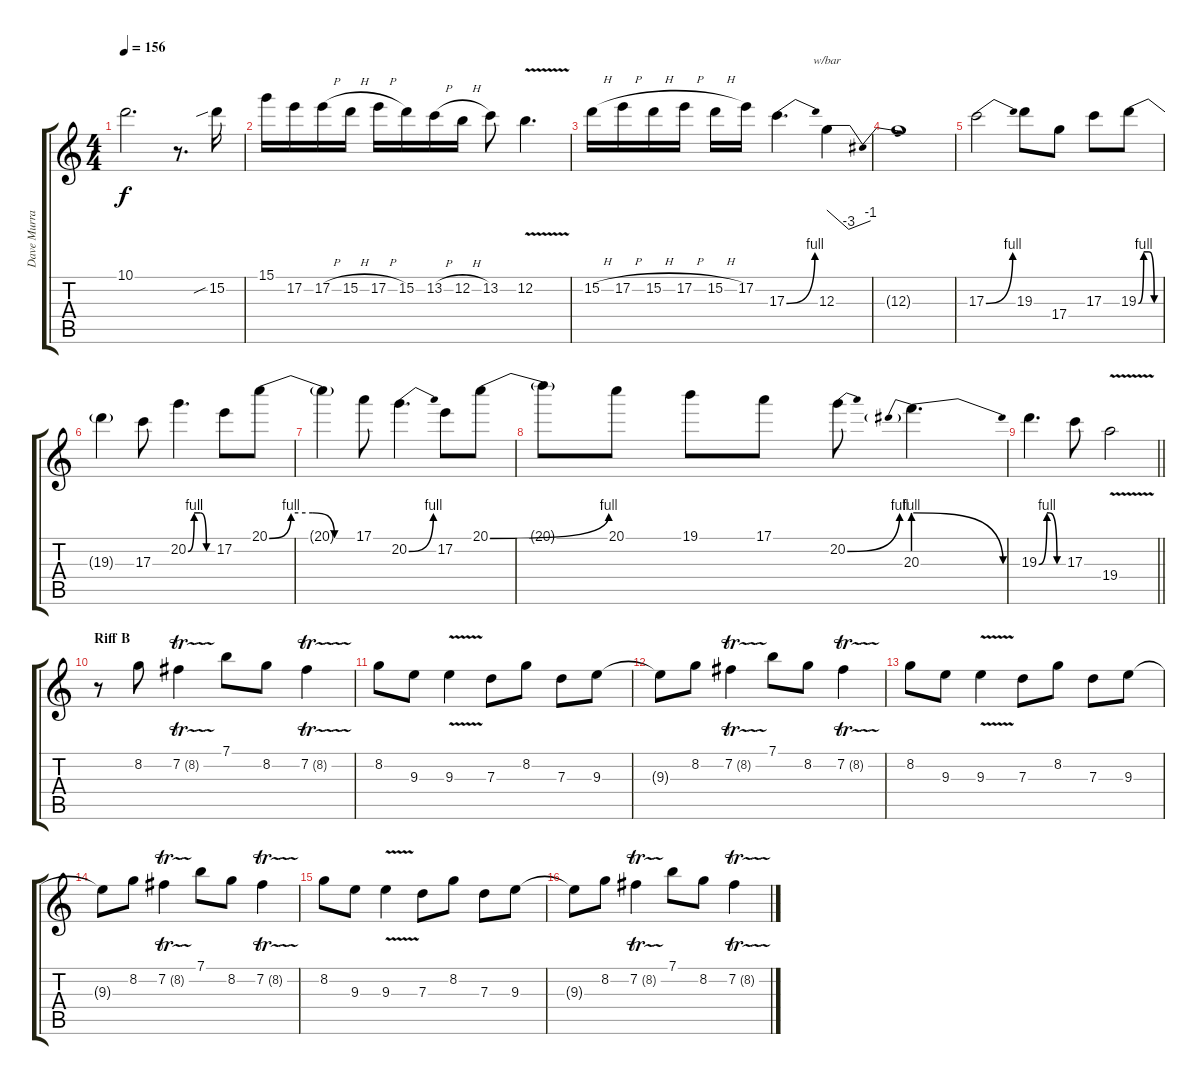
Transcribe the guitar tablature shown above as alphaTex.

\track ("Dave Murray" "Dave Murra") {instrument distortionguitar}
\staff {score tabs}
\tuning (E4 B3 G3 D3 A2 E2) {hide}
\ts (4 4)
\tempo 156
\clef g2
\ks c
10.1{t}.2{d dy f} r.8{d} 15.2{sib}.16 |
15.1.16 17.2.16 17.2{h}.16 15.2{h}.16 17.2{h}.16 15.2.16 13.2{h}.16 12.2{h}.16 13.2.8 12.2{v}.4{d} |
15.2{h}.16 17.2{h}.16 15.2{h}.16 17.2{h}.16 15.2{h}.16 17.2.16 17.3{be (bend 0 0 60 4)}.4{d} 12.3.4{tbe (dip default 0 0 40 -12 60 -4)} |
12.3{t}.1 |
17.3{be (bend 0 0 60 4)}.2 19.3.8 17.4.8 17.3.8 19.3{be (custom 0 0 15 4 30 4 45 0 60 0)}.8 |
19.3{t}.4 17.3.8 20.2{be (custom 0 0 15 4 30 4 45 0 60 0)}.4{d} 17.2.8 20.1{be (custom 0 0 15 4 30 4 45 0 60 0)}.8 |
20.1{t}.4 17.1.8 20.2{be (bend 0 0 60 4)}.4{d} 17.2.8 20.1{be (bend 0 0 60 4)}.8 |
20.1{t}.8 20.1.8 19.1.8 17.1.8 20.2{be (bend 0 0 60 4)}.8 20.3{be (prebendrelease 0 4 60 0)}.4{d} |
\barLineRight lightlight
19.3{be (custom 0 0 20 4 25 4 45 0 60 0)}.4{d} 17.3.8 19.4{v}.2 |
\section ("" "Riff B")
r.8{volume 11} 8.2.8 7.2{tr (8 32)}.4 7.1.8 8.2.8 7.2{tr (8 32)}.4 |
8.2.8 9.3.8 9.3{v}.4 7.3.8 8.2.8 7.3.8 9.3.8 |
9.3{t}.8 8.2.8 7.2{tr (8 32)}.4 7.1.8 8.2.8 7.2{tr (8 32)}.4 |
8.2.8 9.3.8 9.3{v}.4 7.3.8 8.2.8 7.3.8 9.3.8 |
9.3{t}.8 8.2.8 7.2{tr (8 32)}.4 7.1.8 8.2.8 7.2{tr (8 32)}.4 |
8.2.8 9.3.8 9.3{v}.4 7.3.8 8.2.8 7.3.8 9.3.8 |
9.3{t}.8 8.2.8 7.2{tr (8 32)}.4 7.1.8 8.2.8 7.2{tr (8 32)}.4
